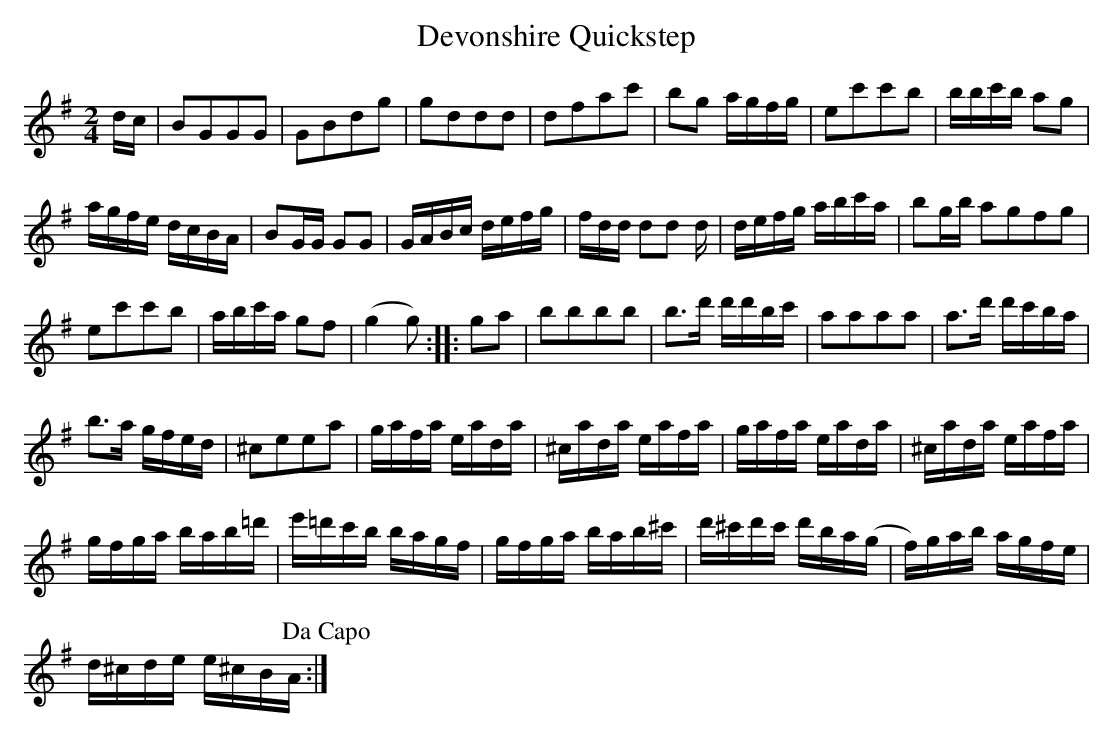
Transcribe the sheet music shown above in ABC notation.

X:1
T:Devonshire Quickstep
M:2/4
L:1/8
K:G
d/c/ |BGGG | GBdg | gddd | dfac' | bg a/g/f/g/ | ec'c'b | b/b/c'/b/ ag |
a/g/f/e/ d/c/B/A/ | BG/G/ GG | G/A/B/c/ d/e/f/g/ | f/d/d/ dd d/ | d/e/f/g/ a/b/c'/a/ | bg/b/ agfg |
ec'c'b | a/b/c'/a/ gf | (g2g) :||: ga | bbbb | b>d' d'/d'/b/c'/ | aaaa | a>d' d'/c'/b/a/ |
b>a g/f/e/d/ | ^ceea | g/a/f/a/ e/a/d/a/ | ^c/a/d/a/ e/a/f/a/ | g/a/f/a/ e/a/d/a/ | ^c/a/d/a/ e/a/f/a/ |
g/f/g/a/ b/a/b/=d'/ | e'/=d'/c'/b/ b/a/g/f/ | g/f/g/a/ b/a/b/^c'/ | d'/^c'/d'/c'/ d'/b/a/(g/ | f/)g/a/b/ a/g/f/e/ |
d/^c/d/e/ e/^c/B/A/!dacapo!:|
